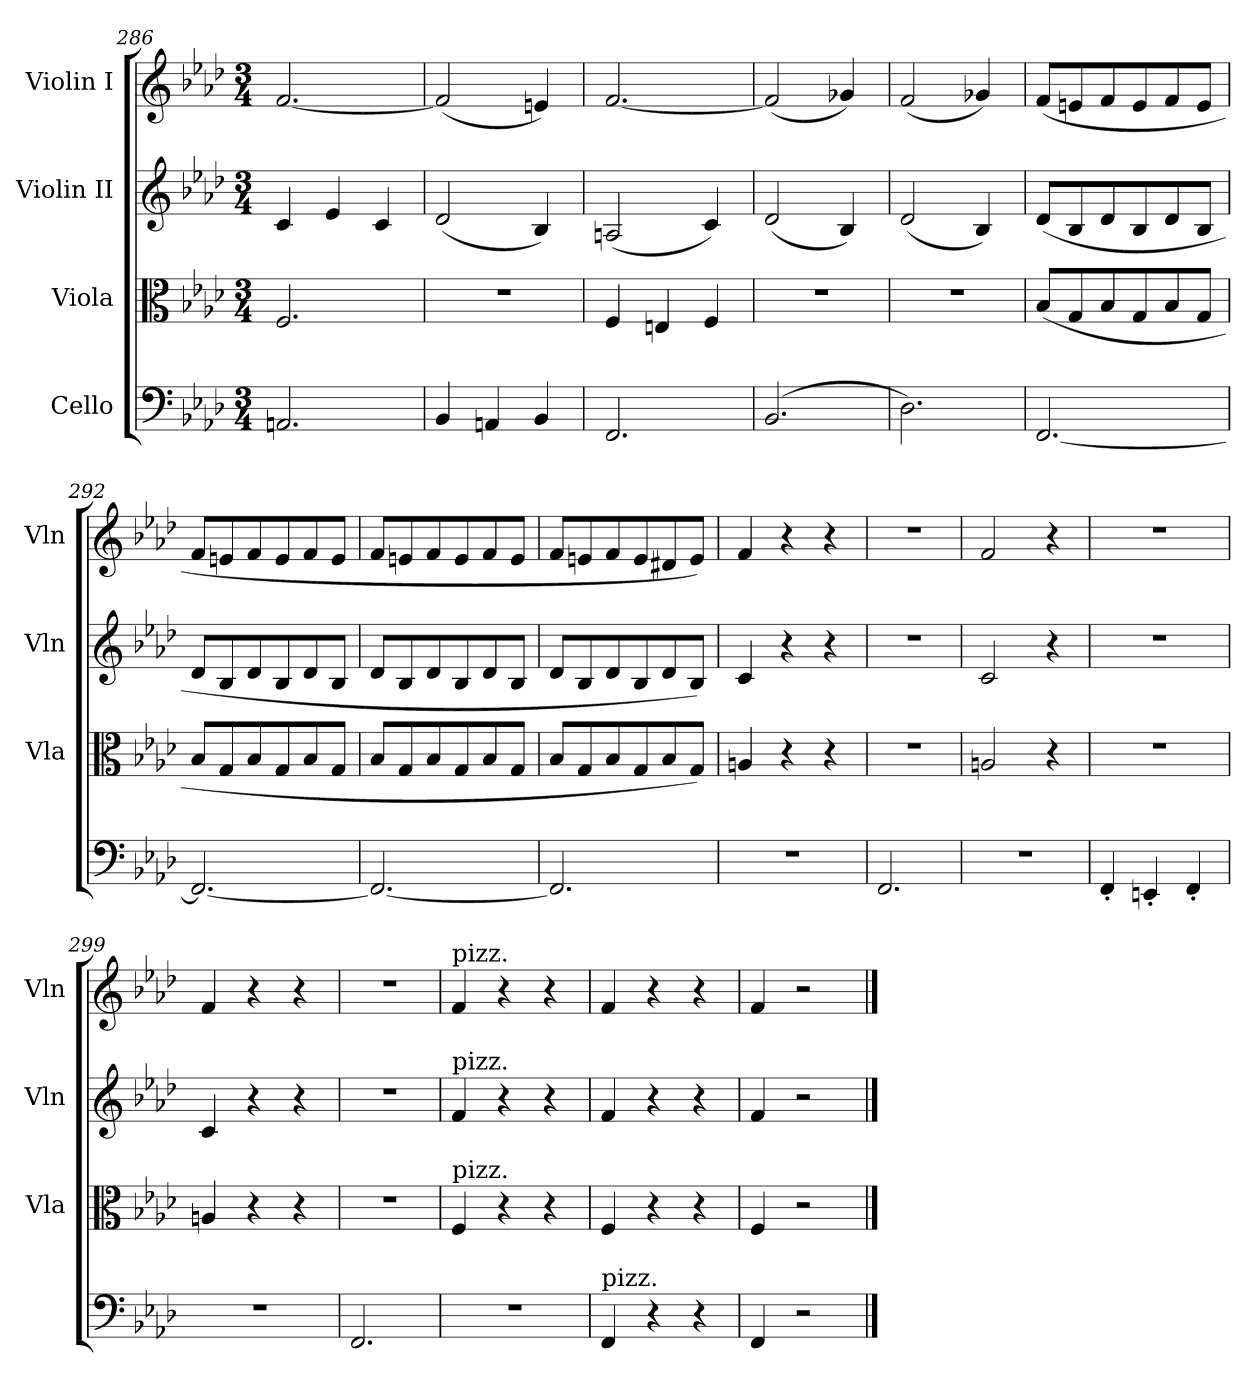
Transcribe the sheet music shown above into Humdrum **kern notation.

**kern	**kern	**kern	**kern
*part4	*part3	*part2	*part1
*staff4	*staff3	*staff2	*staff1
*I"Cello	*I"Viola	*I"Violin II	*I"Violin I
*	*I'Vla	*I'Vln	*I'Vln
*clefF4	*clefC3	*clefG2	*clefG2
*k[b-e-a-d-]	*k[b-e-a-d-]	*k[b-e-a-d-]	*k[b-e-a-d-]
*M3/4	*M3/4	*M3/4	*M3/4
=286	=286	=286	=286
2.AAn/	2.F/	4c/	[2.f/
.	.	4e-/	.
.	.	4c/	.
=287	=287	=287	=287
4BB-/	2.r	(<2d-/	(<2f/]
4AAn/	.	.	.
4BB-/	.	4B-/)	4en/)
=288	=288	=288	=288
2.FF/	4F/	(<2An/	[2.f/
.	4En/	.	.
.	4F/	4c/)	.
=289	=289	=289	=289
(<2.BB-/	2.r	(<2d-/	(<2f/]
.	.	4B-/)	4g-X/)
=290	=290	=290	=290
2.D-\)	2.r	(<2d-/	(<2f/
.	.	4B-/)	4g-X/)
!!LO:LB:g=z
=291	=291	=291	=291
[2.FF/	(>8B-/L	(>8d-/L	(>8f/L
.	8G/	8B-/	8en/
.	8B-/	8d-/	8f/
.	8G/	8B-/	8e/
.	8B-/	8d-/	8f/
.	8G/J	8B-/J	8e/J
=292	=292	=292	=292
2.FF/_	8B-/L	8d-/L	8f/L
.	8G/	8B-/	8en/
.	8B-/	8d-/	8f/
.	8G/	8B-/	8e/
.	8B-/	8d-/	8f/
.	8G/J	8B-/J	8e/J
=293	=293	=293	=293
2.FF/_	8B-/L	8d-/L	8f/L
.	8G/	8B-/	8en/
.	8B-/	8d-/	8f/
.	8G/	8B-/	8e/
.	8B-/	8d-/	8f/
.	8G/J	8B-/J	8e/J
=294	=294	=294	=294
2.FF/]	8B-/L	8d-/L	8f/L
.	8G/	8B-/	8en/
.	8B-/	8d-/	8f/
.	8G/	8B-/	8e/
.	8B-/	8d-/	8d#X/
.	8G/J)	8B-/J)	8e/J)
=295	=295	=295	=295
2.r	4An/	4c/	4f/
.	4r	4r	4r
.	4r	4r	4r
=296	=296	=296	=296
2.FF/	2.r	2.r	2.r
=297	=297	=297	=297
2.r	2An/	2c/	2f/
.	4r	4r	4r
=298	=298	=298	=298
4FF'/	2.r	2.r	2.r
4EEn'/	.	.	.
4FF'/	.	.	.
=299	=299	=299	=299
2.r	4An/	4c/	4f/
.	4r	4r	4r
.	4r	4r	4r
=300	=300	=300	=300
2.FF/	2.r	2.r	2.r
=301	=301	=301	=301
!	!	!	!LO:TX:a:t=pizz.
!	!	!LO:TX:a:t=pizz.	!
!	!LO:TX:a:t=pizz.	!	!
2.r	4F/	4f/	4f/
.	4r	4r	4r
.	4r	4r	4r
=302	=302	=302	=302
!LO:TX:a:t=pizz.	!	!	!
4FF/	4F/	4f/	4f/
4r	4r	4r	4r
4r	4r	4r	4r
=303	=303	=303	=303
4FF/	4F/	4f/	4f/
2r	2r	2r	2r
==	==	==	==
*-	*-	*-	*-
